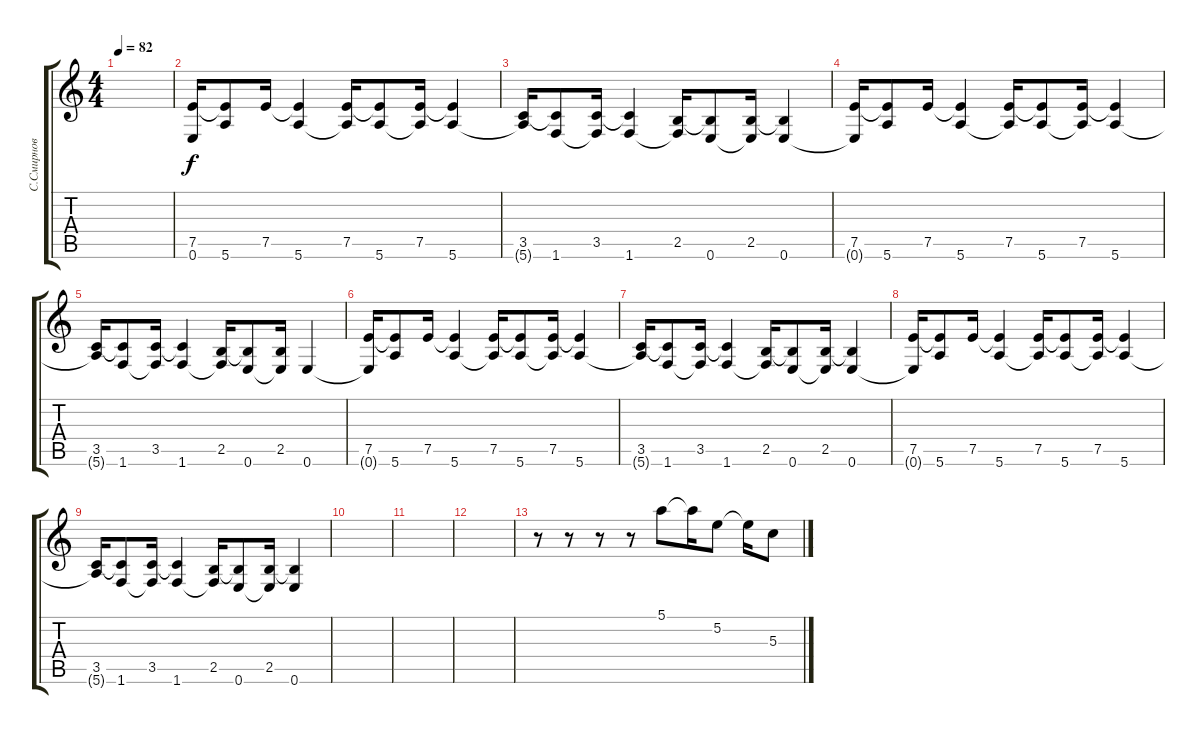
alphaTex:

\track ("С.Смирнов" "С.Смирнов") {instrument distortionguitar}
\staff {score tabs}
\tuning (E4 B3 G3 D3 A2 E2) {hide}
\ts (4 4)
\tempo 82
\clef g2
\ks c
|
(7.5 0.6).16 (7.5{t} 5.6).8 7.5.16 (7.5{t} 5.6).4 (7.5 5.6{t}).16 (7.5{t} 5.6).8 (7.5 5.6{t}).16 (7.5{t} 5.6).4 |
(3.5 5.6{t}).16 (3.5{t} 1.6).8 (3.5 1.6{t}).16 (3.5{t} 1.6).4 (2.5 1.6{t}).16 (2.5{t} 0.6).8 (2.5 0.6{t}).16 (2.5{t} 0.6).4 |
(7.5 0.6{t}).16 (7.5{t} 5.6).8 7.5.16 (7.5{t} 5.6).4 (7.5 5.6{t}).16 (7.5{t} 5.6).8 (7.5 5.6{t}).16 (7.5{t} 5.6).4 |
(3.5 5.6{t}).16 (3.5{t} 1.6).8 (3.5 1.6{t}).16 (3.5{t} 1.6).4 (2.5 1.6{t}).16 (2.5{t} 0.6).8 (2.5 0.6{t}).16 0.6.4 |
(7.5 0.6{t}).16 (7.5{t} 5.6).8 7.5.16 (7.5{t} 5.6).4 (7.5 5.6{t}).16 (7.5{t} 5.6).8 (7.5 5.6{t}).16 (7.5{t} 5.6).4 |
(3.5 5.6{t}).16 (3.5{t} 1.6).8 (3.5 1.6{t}).16 (3.5{t} 1.6).4 (2.5 1.6{t}).16 (2.5{t} 0.6).8 (2.5 0.6{t}).16 (2.5{t} 0.6).4 |
(7.5 0.6{t}).16 (7.5{t} 5.6).8 7.5.16 (7.5{t} 5.6).4 (7.5 5.6{t}).16 (7.5{t} 5.6).8 (7.5 5.6{t}).16 (7.5{t} 5.6).4 |
(3.5 5.6{t}).16 (3.5{t} 1.6).8 (3.5 1.6{t}).16 (3.5{t} 1.6).4 (2.5 1.6{t}).16 (2.5{t} 0.6).8 (2.5 0.6{t}).16 (2.5{t} 0.6).4 |
|
|
|
r.8 r.8 r.8 r.8 5.1.8 5.1{t}.16 5.2.8 5.2{t}.16 5.3.8
